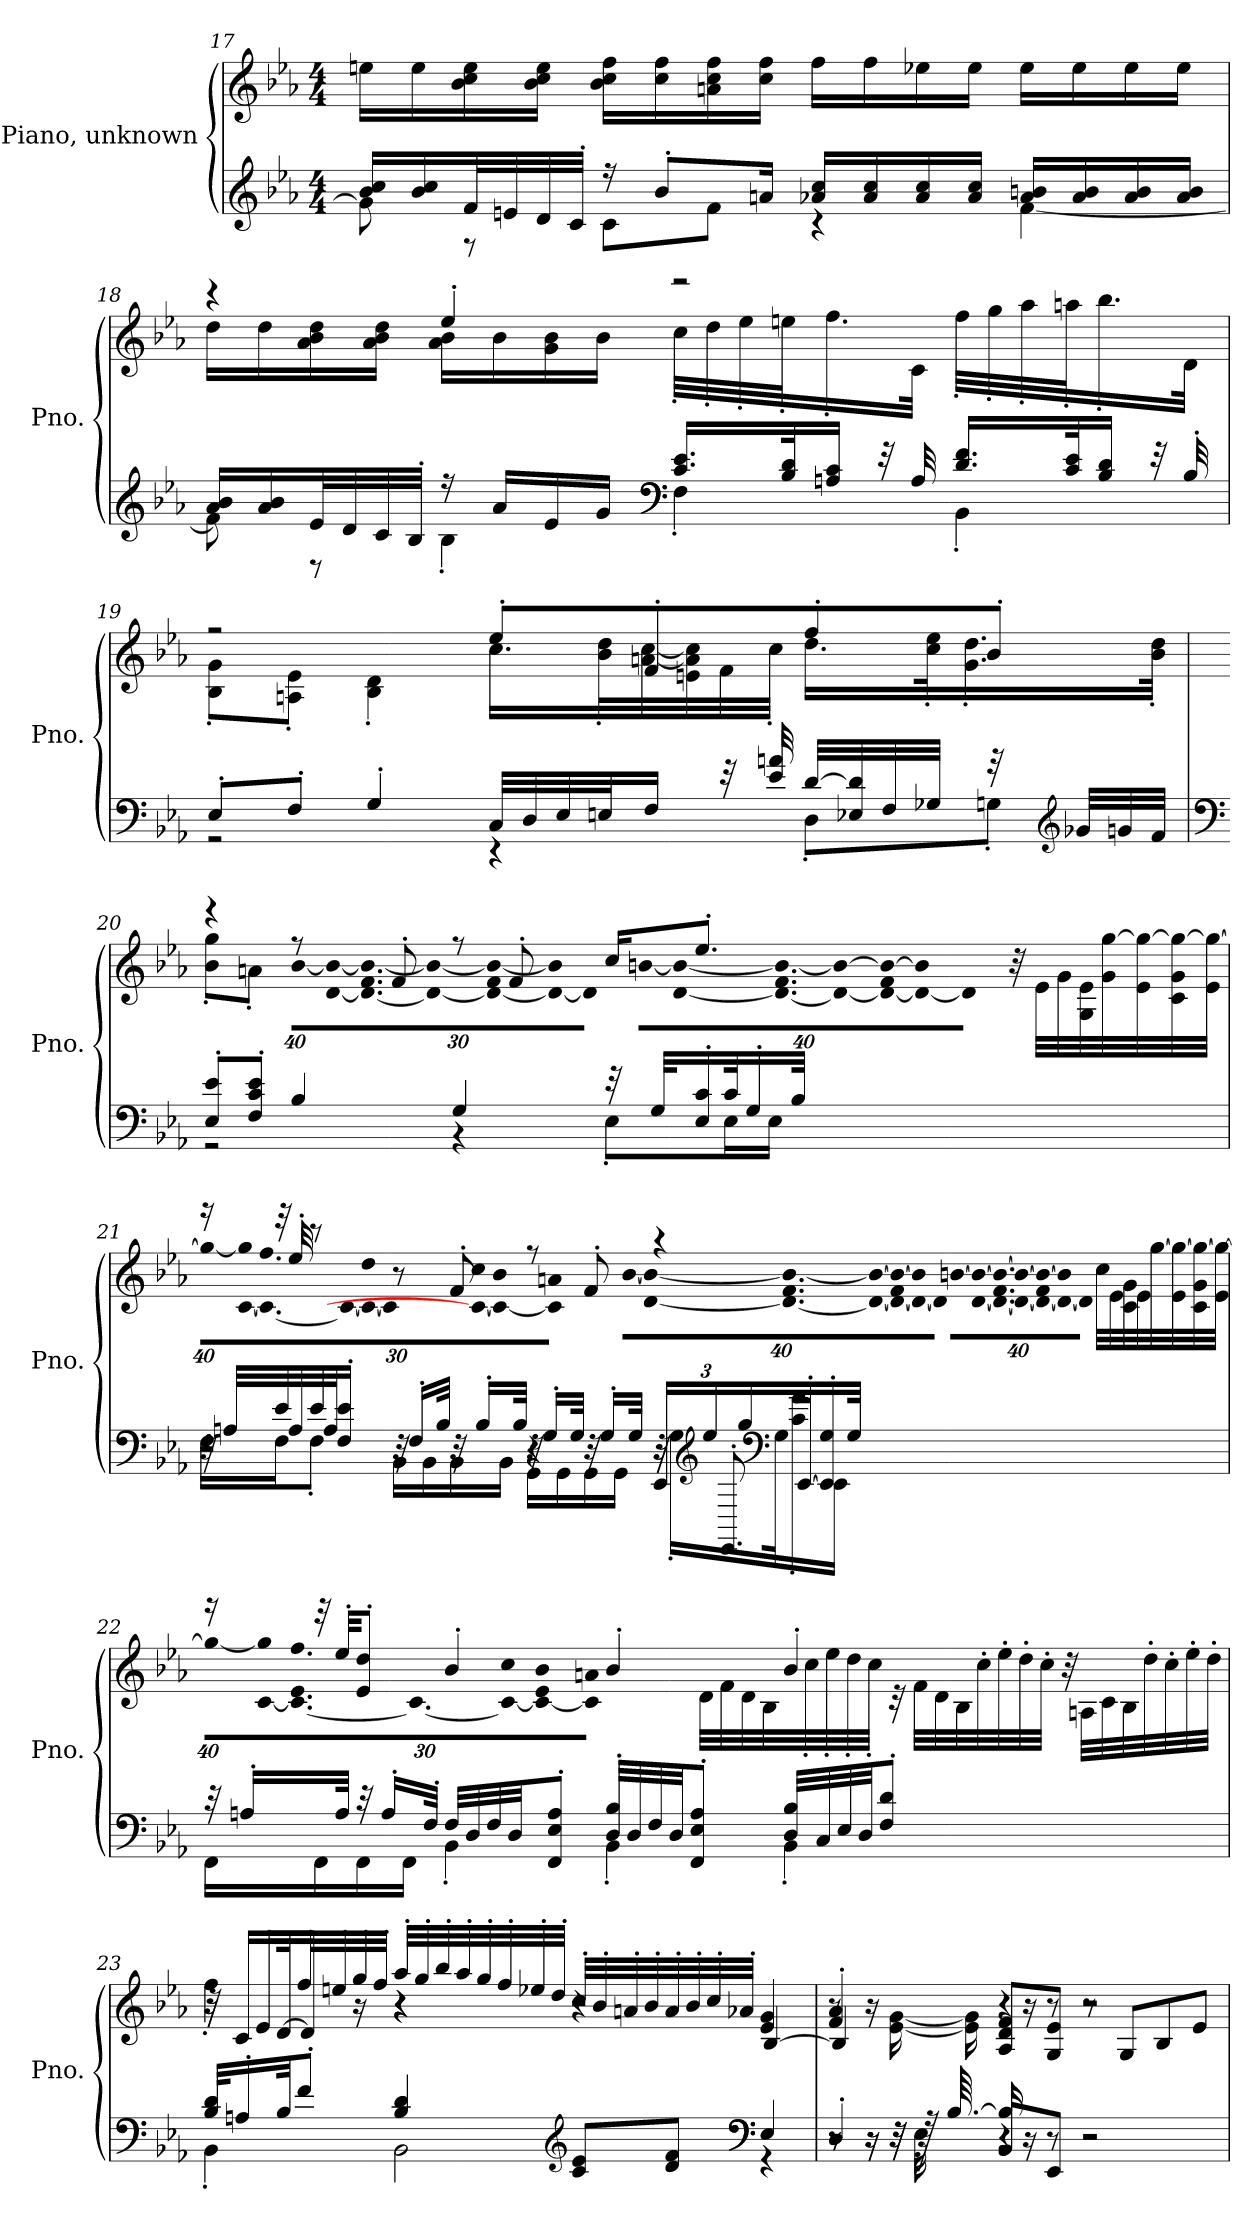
**kern	**kern
*part1	*part1
*staff2	*staff1
*I"Piano, unknown	*
*I'Pno.	*
!!LO:PB:g=z
*clefG2	*clefG2
*k[b-e-a-]	*k[b-e-a-]
*M4/4	*M4/4
=17	=17
*^	*
16b-/ 16cc/LL	8g\]	16een\LL
16b-/ 16cc/	.	16ee\
32f/L	8r	16b-\ 16cc\ 16ee\
32en/	.	.
32d/	.	16b-\ 16cc\ 16ee\JJ
32c'/JJJ	.	.
16r	8c\L	16b-\ 16cc\ 16ff\LL
8b-'/L	.	16cc\ 16ff\
.	8f\J	16an\ 16cc\ 16ff\
16an/Jk	.	16cc\ 16ff\JJ
16a-X/ 16cc/LL	4r	16ff\LL
16a-/ 16cc/	.	16ff\
16a-/ 16cc/	.	16ee-X\
16a-/ 16cc/JJ	.	16ee-\JJ
16a-/ 16bn/LL	[4f\	16ee-\LL
16a-/ 16b/	.	16ee-\
16a-/ 16b/	.	16ee-\
16a-/ 16b/JJ	.	16ee-\JJ
!!LO:LB:g=z
=18	=18	=18
*	*	*^
16a-/ 16b-/LL	8f\]	4r	16dd\LL
16a-/ 16b-/	.	.	16dd\
32e-/L	8r	.	16a-\ 16b-\ 16dd\
32d/	.	.	.
32c/	.	.	16a-\ 16b-\ 16dd\JJ
32B-'/JJJ	.	.	.
16r	4B-'\	4ee-'/	16a-\ 16b-\LL
16a-/LL	.	.	16b-\
16e-/	.	.	16g\ 16b-\
16g/JJ	.	.	16b-\JJ
*clefF4	*	*	*
16.c/ 16.e-/LL	4F'\	2r	32cc'\LLL
.	.	.	32dd'\
.	.	.	32ee-'\
32B-/ 32d/K	.	.	32een'\J
16An/ 16c/JJ	.	.	16.ff'\
32r	.	.	.
32A/	.	.	32c\JJk
16.d/ 16.f/LL	4BB-'\	.	32ff'\LLL
.	.	.	32gg'\
.	.	.	32aa-'\
32c/ 32e-/K	.	.	32aan'\J
16B-/ 16d/JJ	.	.	16.bb-'\
32r	.	.	.
32B-'/	.	.	32d\JJk
!!LO:LB:g=z	!!
=19	=19	=19	=19
8E-'/L	2r	2r	8B-\' 8g\'L
8F'/J	.	.	8An\' 8e-\'J
4G'/	.	.	4B-\' 4d\'
32C/LLL	4r	8ee-'/L	16.cc\LL
32D/	.	.	.
32E-/	.	.	.
32En/J	.	.	32b-\' 32dd\'L
16F/JJ	.	8f'/	[32an\ [32cc\
.	.	.	32en\ 32a\] 32cc\]
32r	.	.	32f\
32e-/ 32an/	.	.	32cc'\JJJ
[32d/LLL	8D'\L	8ff'/	16.dd\LL
32E-X/ 32d/]	.	.	.
32F/	.	.	.
32G-X/JJJ	.	.	32cc\' 32ee-\'K
32r	8Gn'\J	8b-'/J	16.g\' 16.dd\'
*clefG2	*	*	*
32g-X/LLL	.	.	.
32gn/	.	.	.
32f/JJJ	.	.	32b-\' 32dd\'JJk
!!LO:LB:g=z	!!
=20	=20	=20	=20
*clefF4	*	*	*
8E-/' 8e-/'L	2r	4r	8b-\' 8gg\'L
8F/' 8c/' 8e-/'J	.	.	8an'\J
*	*	*	*Xbrackettup
!	!	!	!LO:N:vis=32
4B-/	.	8r	[640%23b-\LLL
!	!	!	!LO:N:vis=64
.	.	.	[960%17d\ 960%17b-\_K
!	!	!	!LO:N:vis=32.
.	.	.	1920%103d\_ 1920%103f\ 1920%103b-\_J
!	!	!	!LO:N:vis=16
.	.	.	1920%137d\_ 1920%137b-\_
.	.	8f'/	.
!	!	!	!LO:N:vis=32
.	.	.	640%23d\_ 640%23f\ 640%23b-\_L
!	!	!	!LO:N:vis=64
.	.	.	960%17d\_ 960%17b-\]L
!	!	!	!LO:N:vis=64
.	.	.	960%17d\JJJJ]
!	!	!	!LO:N:vis=32
4G/	4r	8r	[640%23bn\LLL
!	!	!	!LO:N:vis=64
.	.	.	[960%17d\ 960%17b\_K
!	!	!	!LO:N:vis=32.
.	.	.	1920%103d\_ 1920%103f\ 1920%103b\_J
!	!	!	!LO:N:vis=16
.	.	.	1920%137d\_ 1920%137b\_
.	.	8f'/	.
!	!	!	!LO:N:vis=32
.	.	.	640%23d\_ 640%23f\ 640%23b\_L
!	!	!	!LO:N:vis=64
.	.	.	960%17d\_ 960%17b\]L
!	!	!	!LO:N:vis=64
.	.	.	960%17d\JJJJ]
32r	8E-'\L	16cc/KL	32r
32G/KLL	.	.	32e-\LLL
16E-/' 16c/'	.	8.ee-'/J	32g\
.	.	.	32G\ 32e-\
32c/K	16E-\L	.	32g\ [32gg\
16G'/	.	.	32e-\ 32gg\_
.	16E-\JJ	.	32c\ 32g\ 32gg\_
32B-/JJk	.	.	32e-\ 32gg\_JJJ
!!LO:LB:g=z	!!
=21	=21	=21	=21
*	*^	*	*
!	!	!	!	!LO:N:vis=32
32r	16F\LL	2r	16r	640%23gg\LLL_
32An/LLL	.	.	.	.
!	!	!	!	!LO:N:vis=64
.	.	.	.	[960%17c\ 960%17gg\]K
!	!	!	!	!LO:N:vis=32.
.	.	.	.	1920%103c\_ 1920%103ff\
32e-/	16F\J	.	32r	.
32A/	.	.	32ee-'/	.
!	!	!	!	!LO:N:vis=64
.	.	.	.	960%17c\L_
!	!	!	!	!LO:N:vis=64
32e-/	8F'\J	.	8r	960%17c\_ 960%17dd\
!	!	!	!	!LO:N:vis=64
.	.	.	.	960%17c\_
32A/J	.	.	.	.
.	.	.	.	1920ryy
!	!	!	!	!LO:N:vis=64
.	.	.	.	960%17c\_ 960%17cc\J
!	!	!	!	!LO:N:vis=32
.	.	.	.	640%23c\_ 640%23b-\
16F/' 16e-/'JJ	.	.	.	.
!	!	!	!	!LO:N:vis=32
.	.	.	.	640%23c\] 640%23an\JJJ
32r	16BB-\LL	.	8r	.
!	!	!	!	!LO:N:vis=32
.	.	.	.	[640%23b-\LLL
16F'/LL	.	.	.	.
!	!	!	!	!LO:N:vis=64
.	.	.	.	[960%17d\ 960%17b-\_K
!	!	!	!	!LO:N:vis=32.
.	.	.	.	1920%103d\_ 1920%103f\ 1920%103b-\_J
.	16BB-\	.	.	.
32B-/JJk	.	.	.	.
!	!	!	!	!LO:N:vis=16
.	.	.	.	1920%137d\_ 1920%137b-\_
32r	16BB-\	.	8f'/	.
16B-'/LL	.	.	.	.
!	!	!	!	!LO:N:vis=32
.	.	.	.	640%23d\_ 640%23f\ 640%23b-\_L
.	16BB-\JJ	.	.	.
!	!	!	!	!LO:N:vis=64
.	.	.	.	960%17d\_ 960%17b-\]L
32B-/JJk	.	.	.	.
!	!	!	!	!LO:N:vis=64
.	.	.	.	960%17d\JJJJ]
32r	16GG\LL	4r	8r	.
!	!	!	!	!LO:N:vis=32
.	.	.	.	[640%23bn\LLL
16G'/LL	.	.	.	.
!	!	!	!	!LO:N:vis=64
.	.	.	.	[960%17d\ 960%17b\_K
!	!	!	!	!LO:N:vis=32.
.	.	.	.	1920%103d\_ 1920%103f\ 1920%103b\_J
.	16GG\	.	.	.
32G/JJk	.	.	.	.
!	!	!	!	!LO:N:vis=16
.	.	.	.	1920%137d\_ 1920%137b\_
32r	16GG\	.	8f'/	.
16G'/LL	.	.	.	.
!	!	!	!	!LO:N:vis=32
.	.	.	.	640%23d\_ 640%23f\ 640%23b\_L
.	16GG\JJ	.	.	.
!	!	!	!	!LO:N:vis=64
.	.	.	.	960%17d\_ 960%17b\]L
32G/JJk	.	.	.	.
!	!	!	!	!LO:N:vis=64
.	.	.	.	960%17d\JJJJ]
*Xbrackettup	*	*	*	*
24EE-/LL	32r	16r	4r	.
.	.	.	.	32cc\LLL
.	16G'\LL	.	.	.
.	.	.	.	32e-\
*clefG2	*	*	*	*
24ee-/	.	.	.	.
.	.	8.EE-'/	.	.
.	.	.	.	32c\ 32g\
24gg/	.	.	.	.
*clefF4	*	*	*	*
.	32G\K	.	.	.
.	.	.	.	32e-\
[32EE-'/K	16c\' 16g\'	.	.	.
.	.	.	.	[32gg\
16EE-/]' 16G/'	.	.	.	.
.	.	.	.	32e-\ 32gg\_
.	16EE-\JJ	.	.	.
.	.	.	.	32c\ 32g\ 32gg\_
32G/JJk	.	.	.	.
.	.	.	.	32e-\ 32gg\_JJJ
1920ryy	1920ryy	1920ryy	1920ryy	.
!!LO:LB:g=z	!!
=22	=22	=22	=22	=22
!	!	!	!	!LO:N:vis=32
*	*v	*v	*	*
32r	16FF\LL	16r	640%23gg\LLL_
16An'/LL	.	.	.
!	!	!	!LO:N:vis=64
.	.	.	[960%17c\ 960%17gg\]K
!	!	!	!LO:N:vis=32.
.	.	.	1920%103c\_ 1920%103e-\ 1920%103ff\
.	16FF\	32r	.
32A/JJk	.	32ee-'/KKL	.
!	!	!	!LO:N:vis=32.
.	.	.	1920%103c\_
32r	16FF\	8e-/' 8dd/'J	.
16A'/LL	.	.	.
!	!	!	!LO:N:vis=64
.	.	.	960%17c\_ 960%17cc\K
!	!	!	!LO:N:vis=32
.	.	.	640%23c\_ 640%23e-\ 640%23b-\
.	16FF\JJ	.	.
!	!	!	!LO:N:vis=32
.	.	.	640%23c\] 640%23an\JJJ
32F'/JJk	.	.	.
32F/LLL	4BB-'\	4b-'/	.
.	.	.	32d\LLL
32D/	.	.	.
.	.	.	32f\
32F/	.	.	.
.	.	.	32d\
32D/JJ	.	.	.
.	.	.	32B-\
8FF/' 8E-/' 8A/'J	.	.	.
.	.	.	32cc'\
.	.	.	32ee-'\
.	.	.	32dd'\
.	.	.	32cc'\JJJ
32D/' 32B-/'LLL	4BB-'\	4b-'/	.
.	.	.	32r
32D/	.	.	.
.	.	.	32f\LLL
32F/	.	.	.
.	.	.	32d\
32D/JJ	.	.	.
.	.	.	32B-\
8FF/' 8E-/' 8A/'J	.	.	.
.	.	.	32cc'\
.	.	.	32ee-'\
.	.	.	32dd'\
.	.	.	32cc'\JJJ
32D/ 32B-/LLL	4BB-'\	4b-'/	.
.	.	.	32r
32C/	.	.	.
.	.	.	32An\LLL
32E-/	.	.	.
.	.	.	32c\
32D/JJ	.	.	.
.	.	.	32B-\
8F/' 8d/'J	.	.	.
.	.	.	32dd'\
.	.	.	32cc'\
.	.	.	32ee-'\
.	.	.	32dd'\JJJ
1920ryy	1920ryy	1920ryy	.
!!LO:PB:g=z
=23	=23	=23	=23
*	*	*	*^
32B-/ 32d/KLL	4BB-'\	16r	4ff'\	32r
16An'/	.	.	.	16c/LL
.	.	16e-'/LL	.	.
32B-/JK	.	.	.	[32d/K
8f'/J	.	32ff'/L	.	16d/JJ]
.	.	32een'/	.	.
.	.	32gg'/	.	16r
.	.	32ff'/JJJ	.	.
4B-/ 4d/	2BB-\	32aa-'/LLL	4r	4r
.	.	32gg'/	.	.
.	.	32bb-'/	.	.
.	.	32aa-'/	.	.
.	.	32gg'/	.	.
.	.	32ff'/	.	.
.	.	32ee-X'/	.	.
.	.	32dd'/JJJ	.	.
*clefG2	*	*	*	*
8c/ 8e-/L	.	32cc'/LLL	2r	4r
.	.	32b-'/	.	.
.	.	32an'/	.	.
.	.	32b-'/	.	.
8d/ 8f/J	.	32a'/	.	.
.	.	32b-'/	.	.
.	.	32cc'/	.	.
.	.	32a-X'/JJJ	.	.
*clefF4	*	*	*	*
4E-/	4r	4e-/ 4g/	.	[4B-/
!!LO:LB:g=z	!!	!!
=24	=24	=24	=24	=24
*	*^	*	*	*
8r	8r	4D'/	4f/' 4a-/'	8r	4B-/]
16r	16r	.	.	16r	.
32r	32r	.	.	[16e-\ [16g\	.
128r	32E-\	.	.	.	.
[64.B-/	.	.	.	.	.
16B-/]	4r	8BB-/L	8A-/ 8d/ 8f/L	16e-\] 16g\]	4r
16r	.	.	.	16r	.
8r	.	8EE-/J	8G/ 8e-/J	8r	.
2r	2r	2r	8r	2r	2r
.	.	.	8G/L	.	.
.	.	.	8B-/	.	.
.	.	.	8e-/J	.	.
*v	*v	*v	*	*	*
*	*v	*v	*v
=	=
*-	*-
